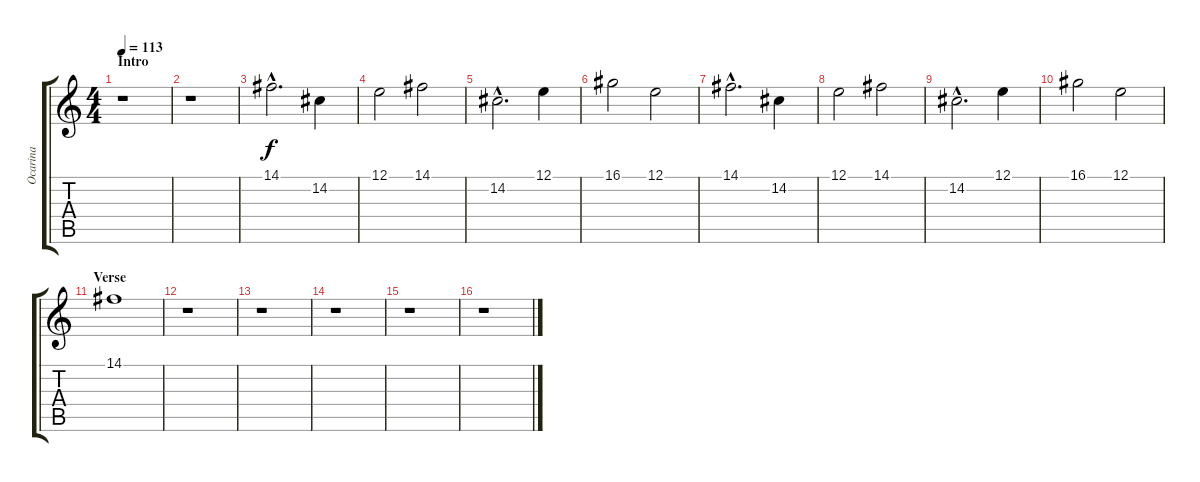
\track ("Ocarina" "Ocarina") {instrument ocarina}
\staff {score tabs}
\tuning (E4 B3 G3 D3 A2 E2) {hide}
\ts (4 4)
\section ("" "Intro")
\tempo 113
\clef g2
\ks c
r.1{dy f instrument ocarina} |
r.1 |
14.1{hac}.2{d} 14.2.4 |
12.1.2 14.1.2 |
14.2{hac}.2{d} 12.1.4 |
16.1.2 12.1.2 |
14.1{hac}.2{d} 14.2.4 |
12.1.2 14.1.2 |
14.2{hac}.2{d} 12.1.4 |
16.1.2 12.1.2 |
\section ("" "Verse")
14.1.1 |
r.1 |
r.1 |
r.1 |
r.1 |
r.1
